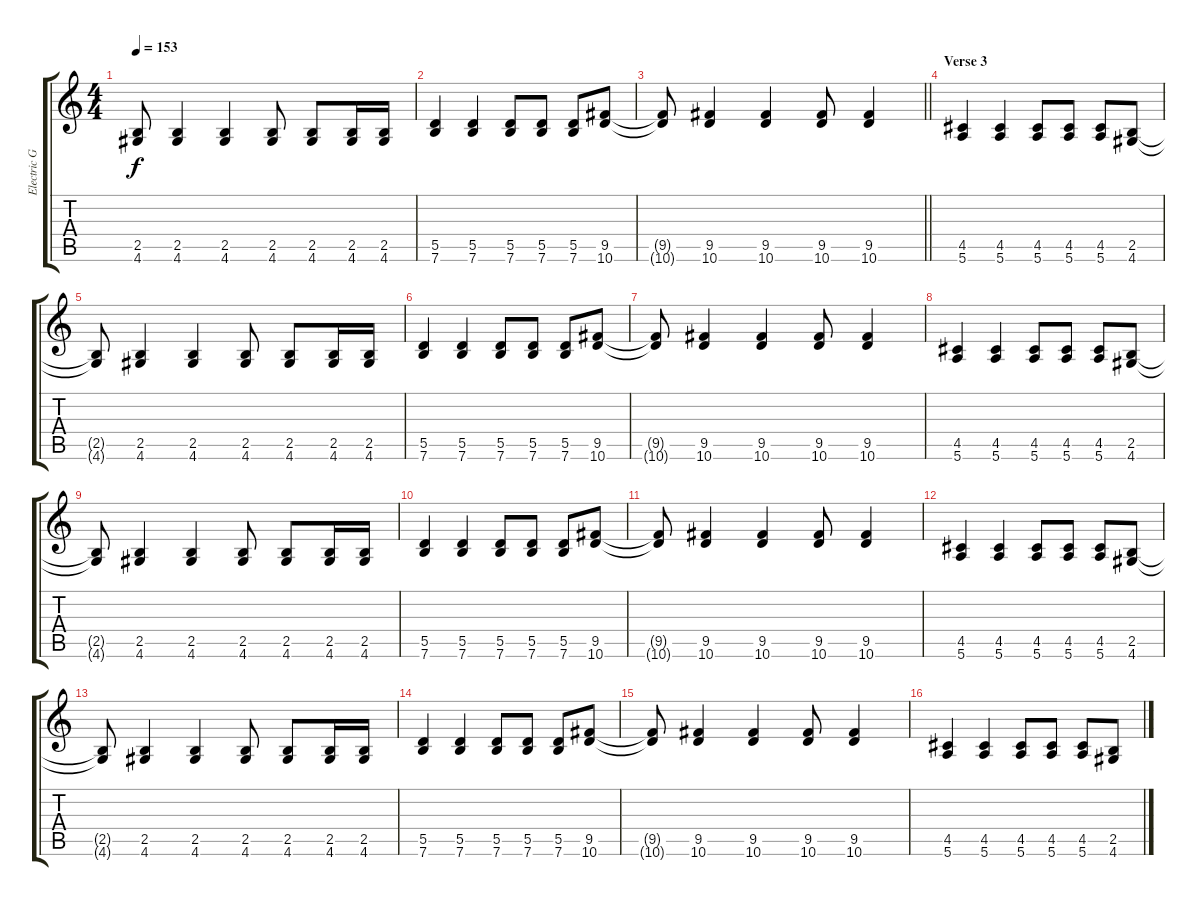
\track ("Electric Guitar (Thompson)" "Electric G") {instrument electricguitarclean}
\staff {score tabs}
\tuning (E4 B3 G3 D3 A2 E2) {hide}
\ts (4 4)
\tempo 153
\clef g2
\ks c
(2.5{t} 4.6{t}).8{dy f} (2.5 4.6).4 (2.5 4.6).4 (2.5 4.6).8 (2.5 4.6).8 (2.5 4.6).16 (2.5 4.6).16 |
(5.5 7.6).4 (5.5 7.6).4 (5.5 7.6).8 (5.5 7.6).8 (5.5 7.6).8 (9.5 10.6).8 |
\barLineRight lightlight
(9.5{t} 10.6{t}).8 (9.5 10.6).4 (9.5 10.6).4 (9.5 10.6).8 (9.5 10.6).4 |
\section ("" "Verse 3")
(4.5 5.6).4 (4.5 5.6).4 (4.5 5.6).8 (4.5 5.6).8 (4.5 5.6).8 (2.5 4.6).8 |
(2.5{t} 4.6{t}).8 (2.5 4.6).4 (2.5 4.6).4 (2.5 4.6).8 (2.5 4.6).8 (2.5 4.6).16 (2.5 4.6).16 |
(5.5 7.6).4 (5.5 7.6).4 (5.5 7.6).8 (5.5 7.6).8 (5.5 7.6).8 (9.5 10.6).8 |
(9.5{t} 10.6{t}).8 (9.5 10.6).4 (9.5 10.6).4 (9.5 10.6).8 (9.5 10.6).4 |
(4.5 5.6).4 (4.5 5.6).4 (4.5 5.6).8 (4.5 5.6).8 (4.5 5.6).8 (2.5 4.6).8 |
(2.5{t} 4.6{t}).8 (2.5 4.6).4 (2.5 4.6).4 (2.5 4.6).8 (2.5 4.6).8 (2.5 4.6).16 (2.5 4.6).16 |
(5.5 7.6).4 (5.5 7.6).4 (5.5 7.6).8 (5.5 7.6).8 (5.5 7.6).8 (9.5 10.6).8 |
(9.5{t} 10.6{t}).8 (9.5 10.6).4 (9.5 10.6).4 (9.5 10.6).8 (9.5 10.6).4 |
(4.5 5.6).4 (4.5 5.6).4 (4.5 5.6).8 (4.5 5.6).8 (4.5 5.6).8 (2.5 4.6).8 |
(2.5{t} 4.6{t}).8 (2.5 4.6).4 (2.5 4.6).4 (2.5 4.6).8 (2.5 4.6).8 (2.5 4.6).16 (2.5 4.6).16 |
(5.5 7.6).4 (5.5 7.6).4 (5.5 7.6).8 (5.5 7.6).8 (5.5 7.6).8 (9.5 10.6).8 |
(9.5{t} 10.6{t}).8 (9.5 10.6).4 (9.5 10.6).4 (9.5 10.6).8 (9.5 10.6).4 |
(4.5 5.6).4 (4.5 5.6).4 (4.5 5.6).8 (4.5 5.6).8 (4.5 5.6).8 (2.5 4.6).8
